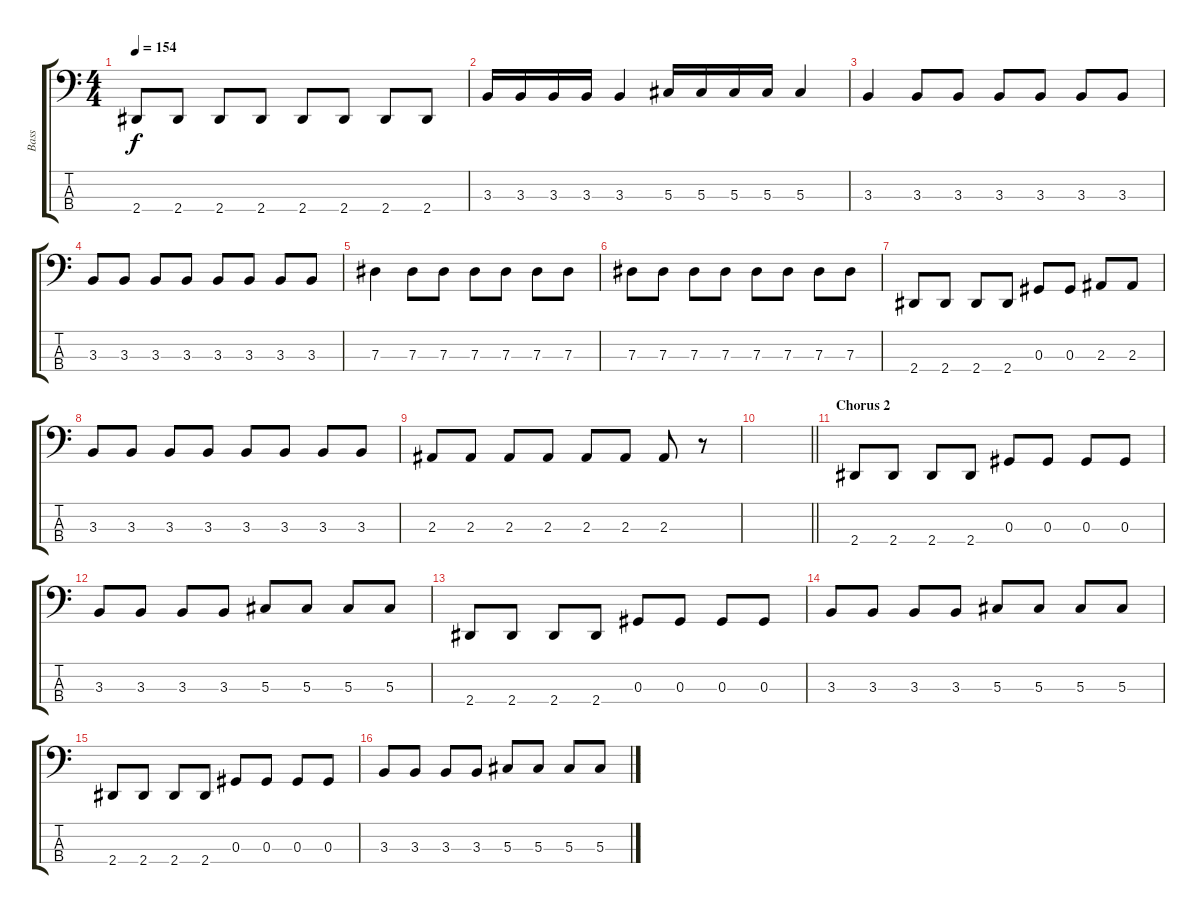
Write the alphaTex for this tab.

\track ("Bass" "Bass") {instrument synthbass2}
\staff {score tabs}
\tuning (Gb2 Db2 Ab1 Db1) {hide}
\ts (4 4)
\tempo 154
\clef f4
\ks c
2.4.8{dy f} 2.4.8 2.4.8 2.4.8 2.4.8 2.4.8 2.4.8 2.4.8 |
3.3.16 3.3.16 3.3.16 3.3.16 3.3.4 5.3.16 5.3.16 5.3.16 5.3.16 5.3.4 |
3.3.4 3.3.8 3.3.8 3.3.8 3.3.8 3.3.8 3.3.8 |
3.3.8 3.3.8 3.3.8 3.3.8 3.3.8 3.3.8 3.3.8 3.3.8 |
7.3.4 7.3.8 7.3.8 7.3.8 7.3.8 7.3.8 7.3.8 |
7.3.8 7.3.8 7.3.8 7.3.8 7.3.8 7.3.8 7.3.8 7.3.8 |
2.4.8 2.4.8 2.4.8 2.4.8 0.3.8 0.3.8 2.3.8 2.3.8 |
3.3.8 3.3.8 3.3.8 3.3.8 3.3.8 3.3.8 3.3.8 3.3.8 |
2.3.8 2.3.8 2.3.8 2.3.8 2.3.8 2.3.8 2.3.8 r.8 |
\barLineRight lightlight
|
\section ("" "Chorus 2")
2.4.8 2.4.8 2.4.8 2.4.8 0.3.8 0.3.8 0.3.8 0.3.8 |
3.3.8 3.3.8 3.3.8 3.3.8 5.3.8 5.3.8 5.3.8 5.3.8 |
2.4.8 2.4.8 2.4.8 2.4.8 0.3.8 0.3.8 0.3.8 0.3.8 |
3.3.8 3.3.8 3.3.8 3.3.8 5.3.8 5.3.8 5.3.8 5.3.8 |
2.4.8 2.4.8 2.4.8 2.4.8 0.3.8 0.3.8 0.3.8 0.3.8 |
3.3.8 3.3.8 3.3.8 3.3.8 5.3.8 5.3.8 5.3.8 5.3.8
